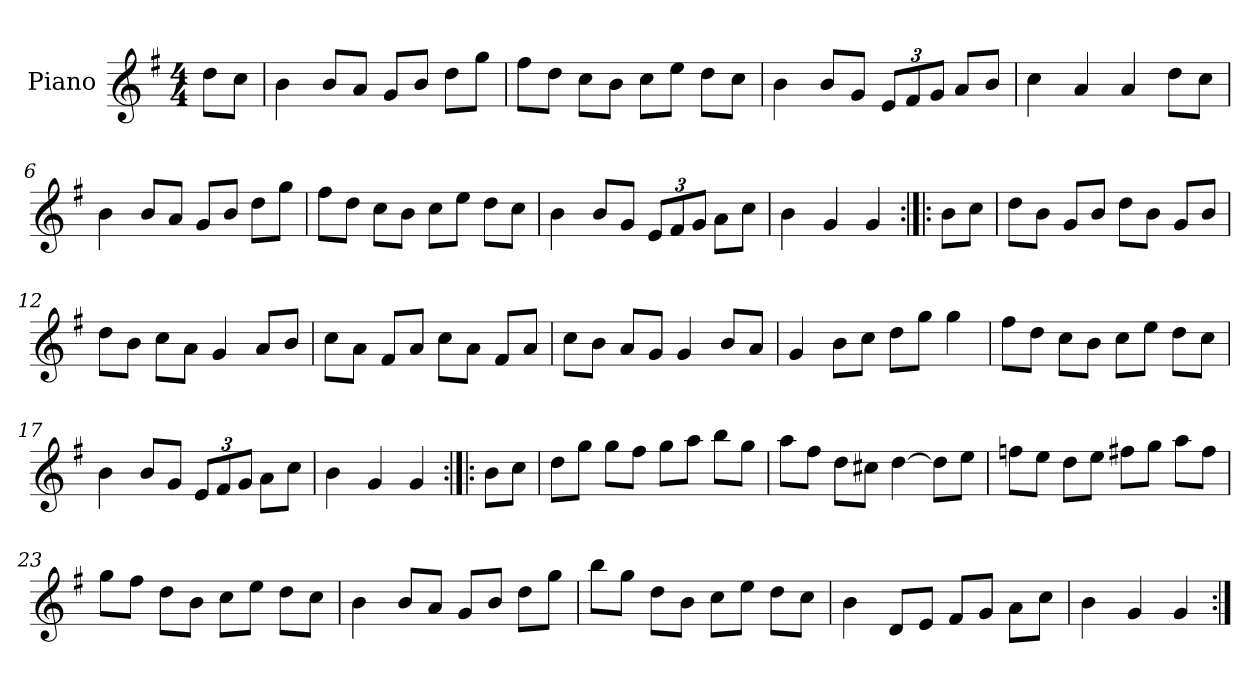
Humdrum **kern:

**kern
*part1
*staff1
*I"Piano
*I'Pno
*clefG2
*k[f#]
*G:
*M4/4
=1
8dd\L
8cc\J
=2
4b\
8b/L
8a/J
8g/L
8b/J
8dd\L
8gg\J
=3
8ff#\L
8dd\J
8cc\L
8b\J
8cc\L
8ee\J
8dd\L
8cc\J
=4
4b\
8b/L
8g/J
12e/L
12f#/
12g/J
8a/L
8b/J
=5
4cc\
4a/
4a/
8dd\L
8cc\J
!!LO:LB:g=z
=6
4b\
8b/L
8a/J
8g/L
8b/J
8dd\L
8gg\J
=7
8ff#\L
8dd\J
8cc\L
8b\J
8cc\L
8ee\J
8dd\L
8cc\J
=8
4b\
8b/L
8g/J
12e/L
12f#/
12g/J
8a\L
8cc\J
=9
4b\
4g/
4g/
=10:|!|:
8b\L
8cc\J
!!LO:LB:g=z
=11
8dd\L
8b\J
8g/L
8b/J
8dd\L
8b\J
8g/L
8b/J
=12
8dd\L
8b\J
8cc\L
8a\J
4g/
8a/L
8b/J
=13
8cc\L
8a\J
8f#/L
8a/J
8cc\L
8a\J
8f#/L
8a/J
=14
8cc\L
8b\J
8a/L
8g/J
4g/
8b/L
8a/J
=15
4g/
8b\L
8cc\J
8dd\L
8gg\J
4gg\
!!LO:LB:g=z
=16
8ff#\L
8dd\J
8cc\L
8b\J
8cc\L
8ee\J
8dd\L
8cc\J
=17
4b\
8b/L
8g/J
12e/L
12f#/
12g/J
8a\L
8cc\J
=18
4b\
4g/
4g/
=19:|!|:
8b\L
8cc\J
=20
8dd\L
8gg\J
8gg\L
8ff#\J
8gg\L
8aa\J
8bb\L
8gg\J
!!LO:LB:g=z
=21
8aa\L
8ff#\J
8dd\L
8cc#X\J
[4dd\
8dd\L]
8ee\J
=22
8ffn\L
8ee\J
8dd\L
8ee\J
8ff#X\L
8gg\J
8aa\L
8ff#\J
=23
8gg\L
8ff#\J
8dd\L
8b\J
8cc\L
8ee\J
8dd\L
8cc\J
=24
4b\
8b/L
8a/J
8g/L
8b/J
8dd\L
8gg\J
!!LO:LB:g=z
=25
8bb\L
8gg\J
8dd\L
8b\J
8cc\L
8ee\J
8dd\L
8cc\J
=26
4b\
8d/L
8e/J
8f#/L
8g/J
8a\L
8cc\J
=27
4b\
4g/
4g/
=:|!
*-
